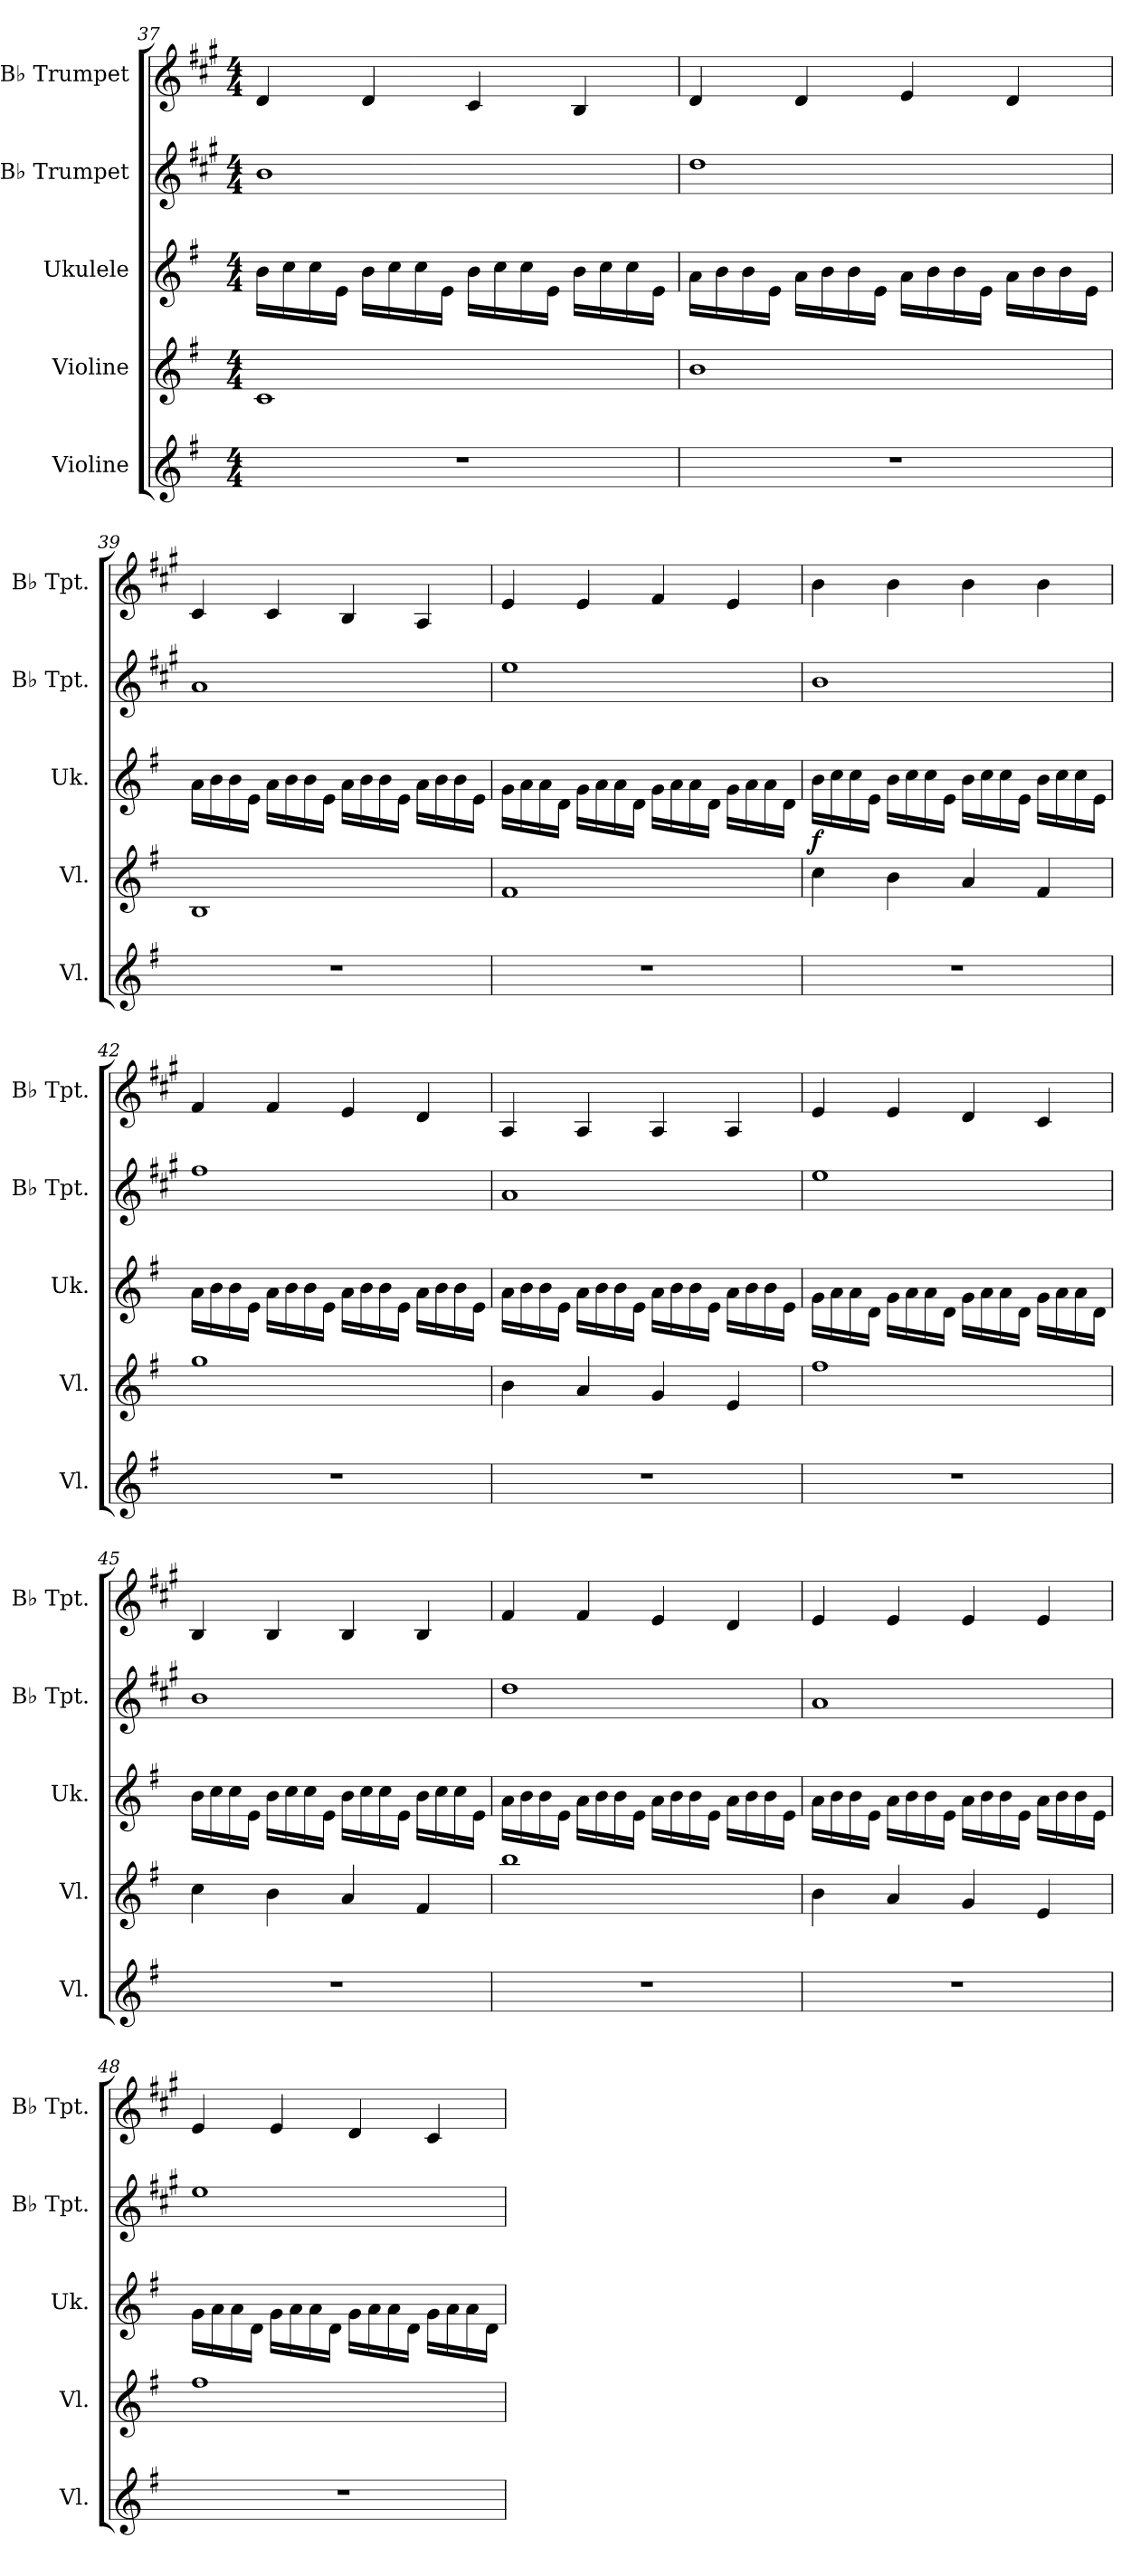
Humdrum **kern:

**kern	**kern	**kern	**dynam	**kern	**kern
*part5	*part4	*part3	*part3	*part2	*part1
*staff5	*staff4	*staff3	*staff3	*staff2	*staff1
*I"Violine	*I"Violine	*I"Ukulele	*	*I"B♭ Trumpet	*I"B♭ Trumpet
*I'Vl.	*I'Vl.	*I'Uk.	*	*I'B♭ Tpt.	*I'B♭ Tpt.
!!LO:LB:g=z
*clefG2	*clefG2	*	*	*clefG2	*clefG2
*	*	*	*	*ITrd1c2	*ITrd1c2
*k[f#]	*k[f#]	*k[f#]	*	*k[f#]	*k[f#]
*M4/4	*M4/4	*M4/4	*	*M4/4	*M4/4
=37	=37	=37	=37	=37	=37
1r	1c	16b\LL	.	1a	4c/
.	.	16cc\	.	.	.
.	.	16cc\	.	.	.
.	.	16e\JJ	.	.	.
.	.	16b\LL	.	.	4c/
.	.	16cc\	.	.	.
.	.	16cc\	.	.	.
.	.	16e\JJ	.	.	.
.	.	16b\LL	.	.	4B/
.	.	16cc\	.	.	.
.	.	16cc\	.	.	.
.	.	16e\JJ	.	.	.
.	.	16b\LL	.	.	4A/
.	.	16cc\	.	.	.
.	.	16cc\	.	.	.
.	.	16e\JJ	.	.	.
=38	=38	=38	=38	=38	=38
1r	1b	16a\LL	.	1cc	4c/
.	.	16b\	.	.	.
.	.	16b\	.	.	.
.	.	16e\JJ	.	.	.
.	.	16a\LL	.	.	4c/
.	.	16b\	.	.	.
.	.	16b\	.	.	.
.	.	16e\JJ	.	.	.
.	.	16a\LL	.	.	4d/
.	.	16b\	.	.	.
.	.	16b\	.	.	.
.	.	16e\JJ	.	.	.
.	.	16a\LL	.	.	4c/
.	.	16b\	.	.	.
.	.	16b\	.	.	.
.	.	16e\JJ	.	.	.
!!LO:PB:g=z
=39	=39	=39	=39	=39	=39
1r	1B	16a\LL	.	1g	4B/
.	.	16b\	.	.	.
.	.	16b\	.	.	.
.	.	16e\JJ	.	.	.
.	.	16a\LL	.	.	4B/
.	.	16b\	.	.	.
.	.	16b\	.	.	.
.	.	16e\JJ	.	.	.
.	.	16a\LL	.	.	4A/
.	.	16b\	.	.	.
.	.	16b\	.	.	.
.	.	16e\JJ	.	.	.
.	.	16a\LL	.	.	4G/
.	.	16b\	.	.	.
.	.	16b\	.	.	.
.	.	16e\JJ	.	.	.
=40	=40	=40	=40	=40	=40
1r	1f#	16g\LL	.	1dd	4d/
.	.	16a\	.	.	.
.	.	16a\	.	.	.
.	.	16d\JJ	.	.	.
.	.	16g\LL	.	.	4d/
.	.	16a\	.	.	.
.	.	16a\	.	.	.
.	.	16d\JJ	.	.	.
.	.	16g\LL	.	.	4e/
.	.	16a\	.	.	.
.	.	16a\	.	.	.
.	.	16d\JJ	.	.	.
.	.	16g\LL	.	.	4d/
.	.	16a\	.	.	.
.	.	16a\	.	.	.
.	.	16d\JJ	.	.	.
!!LO:LB:g=z
=41	=41	=41	=41	=41	=41
!	!	!	!LO:DY:b	!	!
1r	4cc\	16b\LL	f	1a	4a\
.	.	16cc\	.	.	.
.	.	16cc\	.	.	.
.	.	16e\JJ	.	.	.
.	4b\	16b\LL	.	.	4a\
.	.	16cc\	.	.	.
.	.	16cc\	.	.	.
.	.	16e\JJ	.	.	.
.	4a/	16b\LL	.	.	4a\
.	.	16cc\	.	.	.
.	.	16cc\	.	.	.
.	.	16e\JJ	.	.	.
.	4f#/	16b\LL	.	.	4a\
.	.	16cc\	.	.	.
.	.	16cc\	.	.	.
.	.	16e\JJ	.	.	.
=42	=42	=42	=42	=42	=42
1r	1gg	16a\LL	.	1ee	4e/
.	.	16b\	.	.	.
.	.	16b\	.	.	.
.	.	16e\JJ	.	.	.
.	.	16a\LL	.	.	4e/
.	.	16b\	.	.	.
.	.	16b\	.	.	.
.	.	16e\JJ	.	.	.
.	.	16a\LL	.	.	4d/
.	.	16b\	.	.	.
.	.	16b\	.	.	.
.	.	16e\JJ	.	.	.
.	.	16a\LL	.	.	4c/
.	.	16b\	.	.	.
.	.	16b\	.	.	.
.	.	16e\JJ	.	.	.
!!LO:PB:g=z
=43	=43	=43	=43	=43	=43
1r	4b\	16a\LL	.	1g	4G/
.	.	16b\	.	.	.
.	.	16b\	.	.	.
.	.	16e\JJ	.	.	.
.	4a/	16a\LL	.	.	4G/
.	.	16b\	.	.	.
.	.	16b\	.	.	.
.	.	16e\JJ	.	.	.
.	4g/	16a\LL	.	.	4G/
.	.	16b\	.	.	.
.	.	16b\	.	.	.
.	.	16e\JJ	.	.	.
.	4e/	16a\LL	.	.	4G/
.	.	16b\	.	.	.
.	.	16b\	.	.	.
.	.	16e\JJ	.	.	.
=44	=44	=44	=44	=44	=44
1r	1ff#	16g\LL	.	1dd	4d/
.	.	16a\	.	.	.
.	.	16a\	.	.	.
.	.	16d\JJ	.	.	.
.	.	16g\LL	.	.	4d/
.	.	16a\	.	.	.
.	.	16a\	.	.	.
.	.	16d\JJ	.	.	.
.	.	16g\LL	.	.	4c/
.	.	16a\	.	.	.
.	.	16a\	.	.	.
.	.	16d\JJ	.	.	.
.	.	16g\LL	.	.	4B/
.	.	16a\	.	.	.
.	.	16a\	.	.	.
.	.	16d\JJ	.	.	.
!!LO:LB:g=z
=45	=45	=45	=45	=45	=45
1r	4cc\	16b\LL	.	1a	4A/
.	.	16cc\	.	.	.
.	.	16cc\	.	.	.
.	.	16e\JJ	.	.	.
.	4b\	16b\LL	.	.	4A/
.	.	16cc\	.	.	.
.	.	16cc\	.	.	.
.	.	16e\JJ	.	.	.
.	4a/	16b\LL	.	.	4A/
.	.	16cc\	.	.	.
.	.	16cc\	.	.	.
.	.	16e\JJ	.	.	.
.	4f#/	16b\LL	.	.	4A/
.	.	16cc\	.	.	.
.	.	16cc\	.	.	.
.	.	16e\JJ	.	.	.
=46	=46	=46	=46	=46	=46
1r	1bb	16a\LL	.	1cc	4e/
.	.	16b\	.	.	.
.	.	16b\	.	.	.
.	.	16e\JJ	.	.	.
.	.	16a\LL	.	.	4e/
.	.	16b\	.	.	.
.	.	16b\	.	.	.
.	.	16e\JJ	.	.	.
.	.	16a\LL	.	.	4d/
.	.	16b\	.	.	.
.	.	16b\	.	.	.
.	.	16e\JJ	.	.	.
.	.	16a\LL	.	.	4c/
.	.	16b\	.	.	.
.	.	16b\	.	.	.
.	.	16e\JJ	.	.	.
!!LO:PB:g=z
=47	=47	=47	=47	=47	=47
1r	4b\	16a\LL	.	1g	4d/
.	.	16b\	.	.	.
.	.	16b\	.	.	.
.	.	16e\JJ	.	.	.
.	4a/	16a\LL	.	.	4d/
.	.	16b\	.	.	.
.	.	16b\	.	.	.
.	.	16e\JJ	.	.	.
.	4g/	16a\LL	.	.	4d/
.	.	16b\	.	.	.
.	.	16b\	.	.	.
.	.	16e\JJ	.	.	.
.	4e/	16a\LL	.	.	4d/
.	.	16b\	.	.	.
.	.	16b\	.	.	.
.	.	16e\JJ	.	.	.
=48	=48	=48	=48	=48	=48
1r	1ff#	16g\LL	.	1dd	4d/
.	.	16a\	.	.	.
.	.	16a\	.	.	.
.	.	16d\JJ	.	.	.
.	.	16g\LL	.	.	4d/
.	.	16a\	.	.	.
.	.	16a\	.	.	.
.	.	16d\JJ	.	.	.
.	.	16g\LL	.	.	4c/
.	.	16a\	.	.	.
.	.	16a\	.	.	.
.	.	16d\JJ	.	.	.
.	.	16g\LL	.	.	4B/
.	.	16a\	.	.	.
.	.	16a\	.	.	.
.	.	16d\JJ	.	.	.
=	=	=	=	=	=
*-	*-	*-	*-	*-	*-
